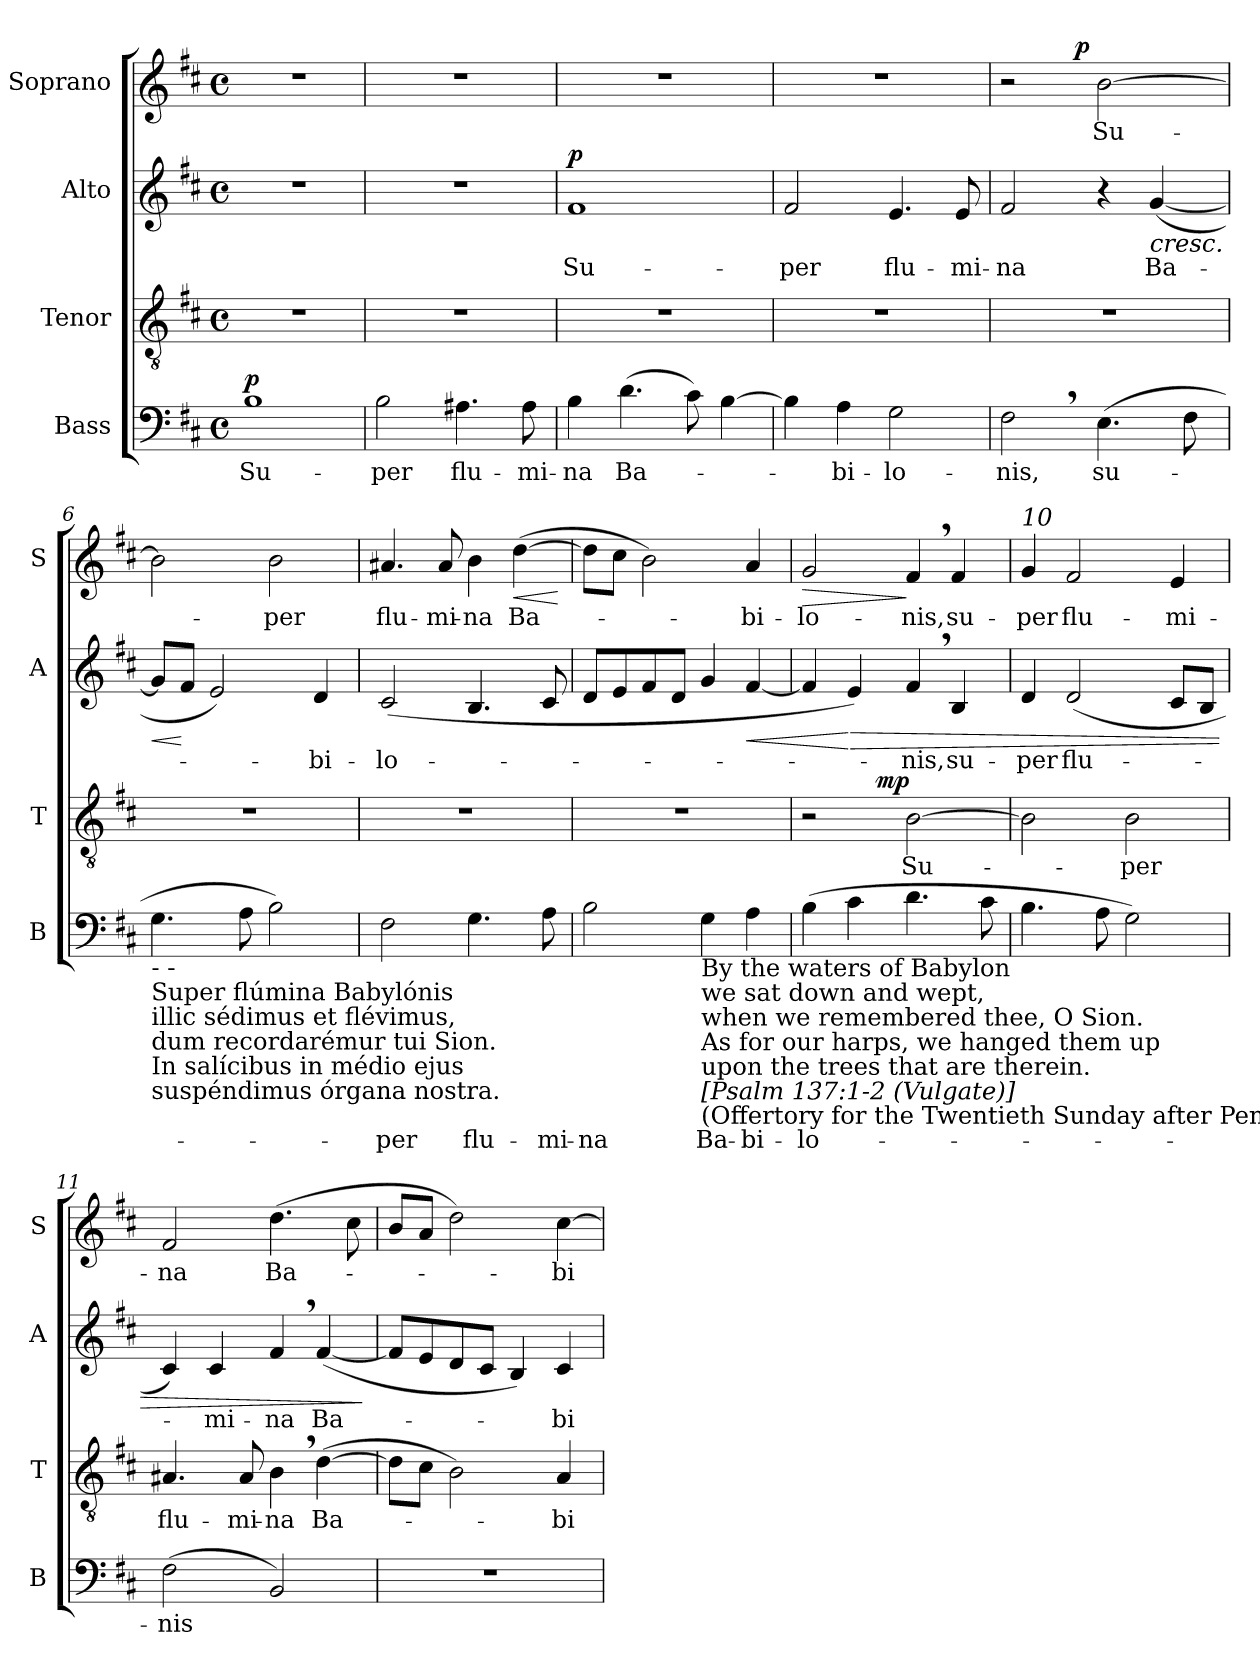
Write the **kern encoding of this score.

**kern	**text	**dynam	**kern	**text	**dynam	**kern	**text	**dynam	**kern	**text	**dynam
*part4	*part4	*part4	*part3	*part3	*part3	*part2	*part2	*part2	*part1	*part1	*part1
*staff4	*staff4	*staff4	*staff3	*staff3	*staff3	*staff2	*staff2	*staff2	*staff1	*staff1	*staff1
*I"Bass	*	*	*I"Tenor	*	*	*I"Alto	*	*	*I"Soprano	*	*
*I'B	*	*	*I'T	*	*	*I'A	*	*	*I'S	*	*
*clefF4	*	*	*clefGv2	*	*	*clefG2	*	*	*clefG2	*	*
*k[f#c#]	*	*	*k[f#c#]	*	*	*k[f#c#]	*	*	*k[f#c#]	*	*
*D:	*	*	*D:	*	*	*D:	*	*	*D:	*	*
*M4/4	*	*	*M4/4	*	*	*M4/4	*	*	*M4/4	*	*
*met(c)	*	*	*met(c)	*	*	*met(c)	*	*	*met(c)	*	*
*MM96	*	*	*MM96	*	*	*MM96	*	*	*MM96	*	*
=1	=1	=1	=1	=1	=1	=1	=1	=1	=1	=1	=1
!	!LO:LY:b	!LO:DY:a	!	!	!	!	!	!	!	!	!
1B	Su-	p	1r	.	.	1r	.	.	1r	.	.
=2	=2	=2	=2	=2	=2	=2	=2	=2	=2	=2	=2
!	!LO:LY:b	!	!	!	!	!	!	!	!	!	!
2B\	-per	.	1r	.	.	1r	.	.	1r	.	.
!	!LO:LY:b	!	!	!	!	!	!	!	!	!	!
4.A#X\	flu-	.	.	.	.	.	.	.	.	.	.
!	!LO:LY:b	!	!	!	!	!	!	!	!	!	!
8A#\	-mi-	.	.	.	.	.	.	.	.	.	.
=3	=3	=3	=3	=3	=3	=3	=3	=3	=3	=3	=3
!	!LO:LY:b	!	!	!	!	!	!LO:LY:b	!LO:DY:a	!	!	!
4B\	-na	.	1r	.	.	1f#	Su-	p	1r	.	.
!	!LO:LY:b	!	!	!	!	!	!	!	!	!	!
(>4.d\	Ba-	.	.	.	.	.	.	.	.	.	.
8c#\)	.	.	.	.	.	.	.	.	.	.	.
[4B\	.	.	.	.	.	.	.	.	.	.	.
=4	=4	=4	=4	=4	=4	=4	=4	=4	=4	=4	=4
!	!	!	!	!	!	!	!LO:LY:b	!	!	!	!
4B\]	.	.	1r	.	.	2f#/	-per	.	1r	.	.
!	!LO:LY:b	!	!	!	!	!	!	!	!	!	!
4A\	-bi-	.	.	.	.	.	.	.	.	.	.
!	!LO:LY:b	!	!	!	!	!	!LO:LY:b	!	!	!	!
2G\	-lo-	.	.	.	.	4.e/	flu-	.	.	.	.
!	!	!	!	!	!	!	!LO:LY:b	!	!	!	!
.	.	.	.	.	.	8e/	-mi-	.	.	.	.
=5	=5	=5	=5	=5	=5	=5	=5	=5	=5	=5	=5
!	!LO:LY:b	!	!	!	!	!	!LO:LY:b	!	!	!	!
*	*	*	*	*	*	*	*	*	*^	*	*
2F#,\	-nis,	.	1r	.	.	2f#/	-na	.	2r	4..ryy	.	.
!	!	!	!	!	!	!	!	!	!	!	!	!LO:DY:a
.	.	.	.	.	.	.	.	.	.	2ryy	.	p
!	!LO:LY:b	!	!	!	!	!	!	!	!	!	!LO:LY:b	!
(>4.E\	su-	.	.	.	.	4r	.	.	[2b\	.	Su-	.
!	!	!	!	!	!	!	!LO:LY:b	!LO:HP:b	!	!	!	!
.	.	.	.	.	.	(<[4g/	Ba-	<	.	.	.	.
8F#\	.	.	.	.	.	.	.	.	.	.	.	.
.	.	.	.	.	.	.	.	.	.	16ryy	.	.
!!LO:LB:g=z
=6	=6	=6	=6	=6	=6	=6	=6	=6	=6	=6	=6	=6
!	!	!	!	!	!	!	!	!	!LO:TX:b:t=-          -	!	!	!
!	!	!	!	!	!	!	!	!	!LO:TX:b:t=-          -	!	!	!
!LO:TX:b:t=-          -	!	!	!	!	!	!	!	!	!	!	!	!
!LO:TX:b:t=Super flúmina Babylónis	!	!	!	!	!	!	!	!	!	!	!	!
!LO:TX:b:t=illic sédimus et flévimus,	!	!	!	!	!	!	!	!	!	!	!	!
!LO:TX:b:t=dum recordarémur tui Sion.	!	!	!	!	!	!	!	!	!	!	!	!
!LO:TX:b:t=In salícibus in médio ejus	!	!	!	!	!	!	!	!	!	!	!	!
!LO:TX:b:t=suspéndimus órgana nostra.	!	!	!	!	!	!	!	!	!	!	!	!
!	!	!	!	!	!	!	!	!LO:HP:b	!	!	!	!
*	*	*	*	*	*	*	*	*	*v	*v	*	*
4.G\	.	.	1r	.	.	8g/L]	.	<	2b\]	.	.
.	.	.	.	.	.	8f#/J	.	[	.	.	.
.	.	.	.	.	.	2e/)	.	.	.	.	.
8A\	.	.	.	.	.	.	.	.	.	.	.
!	!	!	!	!	!	!	!	!	!	!LO:LY:b	!
2B\)	.	.	.	.	.	.	.	.	2b\	-per	.
!	!	!	!	!	!	!	!LO:LY:b	!	!	!	!
.	.	.	.	.	.	4d/	-bi-	.	.	.	.
=7	=7	=7	=7	=7	=7	=7	=7	=7	=7	=7	=7
!	!LO:LY:b	!	!	!	!	!	!LO:LY:b	!	!	!LO:LY:b	!
2F#\	-per	.	1r	.	.	(<2c#/	-lo-	.	4.a#X/	flu-	.
!	!	!	!	!	!	!	!	!	!	!LO:LY:b	!
.	.	.	.	.	.	.	.	.	8a#/	-mi-	.
!	!LO:LY:b	!	!	!	!	!	!	!	!	!LO:LY:b	!
4.G\	flu-	.	.	.	.	4.B/	.	.	4b\	-na	.
!	!	!	!	!	!	!	!	!	!	!LO:LY:b	!LO:HP:b
.	.	.	.	.	.	.	.	.	(>[4dd\	Ba-	<
!	!LO:LY:b	!	!	!	!	!	!	!	!	!	!
8A\	-mi-	.	.	.	.	8c#/	.	.	.	.	.
.	.	.	.	.	.	.	.	.	.	.	[
=8	=8	=8	=8	=8	=8	=8	=8	=8	=8	=8	=8
!	!LO:LY:b	!	!	!	!	!	!	!	!	!	!
2B\	-na	.	1r	.	.	8d/L	.	.	8dd\L]	.	.
.	.	.	.	.	.	8e/	.	.	8cc#\J	.	.
.	.	.	.	.	.	8f#/	.	.	2b\)	.	.
.	.	.	.	.	.	8d/J	.	.	.	.	.
!LO:TX:b:t=By the waters of Babylon	!	!	!	!	!	!	!	!	!	!	!
!LO:TX:b:t=we sat down and wept,	!	!	!	!	!	!	!	!	!	!	!
!LO:TX:b:t=when we remembered thee, O Sion.	!	!	!	!	!	!	!	!	!	!	!
!LO:TX:b:t=As for our harps, we hanged them up	!	!	!	!	!	!	!	!	!	!	!
!LO:TX:b:t=upon the trees that are therein.	!	!	!	!	!	!	!	!	!	!	!
!LO:TX:b:t=[Psalm 137&colon;1-2 (Vulgate)]	!	!	!	!	!	!	!	!	!	!	!
!LO:TX:b:t=(Offertory for the Twentieth Sunday after Pentecost)	!	!	!	!	!	!	!	!	!	!	!
!	!LO:LY:b	!	!	!	!	!	!	!	!	!	!
4G\	Ba-	.	.	.	.	4g/	.	.	.	.	.
!	!LO:LY:b	!	!	!	!	!	!	!LO:HP:b	!	!LO:LY:b	!
4A\	-bi-	.	.	.	.	[4f#/	.	<	4a/	-bi-	.
=9	=9	=9	=9	=9	=9	=9	=9	=9	=9	=9	=9
!	!LO:LY:b	!	!	!	!	!	!	!	!	!LO:LY:b	!LO:HP:b
*	*	*	*^	*	*	*	*	*	*	*	*
(>4B\	-lo-	.	2r	4.ryy	.	.	4f#/]	.	.	2g/	-lo-	>
!	!	!	!	!	!	!	!	!	!LO:HP:n=1:b	!	!	!
4c#\	.	.	.	.	.	.	4e/)	.	[ >	.	.	.
!	!	!	!	!	!	!LO:DY:a	!	!	!	!	!	!
.	.	.	.	2ryy	.	mp	.	.	.	.	.	.
!	!	!	!	!	!LO:LY:b	!	!	!LO:LY:b	!	!	!LO:LY:b	!
4.d\	.	.	[2B\	.	Su-	.	4f#,/	-nis,	[	4f#,/	-nis,	]
!	!	!	!	!	!	!	!	!LO:LY:b	!	!	!LO:LY:b	!
.	.	.	.	.	.	.	4B/	su-	.	4f#/	su-	.
8c#\	.	.	.	8ryy	.	.	.	.	.	.	.	.
=10	=10	=10	=10	=10	=10	=10	=10	=10	=10	=10	=10	=10
!	!	!	!	!	!	!	!	!	!	!LO:TX:a:i:t=10	!	!
!	!	!	!	!	!	!	!	!LO:LY:b	!	!	!LO:LY:b	!
*	*	*	*v	*v	*	*	*	*	*	*	*	*
4.B\	.	.	2B\]	.	.	4d/	-per	.	4g/	-per	.
!	!	!	!	!	!	!	!LO:LY:b	!	!	!LO:LY:b	!
.	.	.	.	.	.	(<2d/	flu-	.	2f#/	flu-	.
8A\	.	.	.	.	.	.	.	.	.	.	.
!	!	!	!	!LO:LY:b	!	!	!	!	!	!	!
2G\)	.	.	2B\	-per	.	.	.	.	.	.	.
!	!	!	!	!	!	!	!	!	!	!LO:LY:b	!
.	.	.	.	.	.	8c#/L	.	.	4e/	-mi-	.
.	.	.	.	.	.	8B/J	.	.	.	.	.
!!LO:PB:g=z
=11	=11	=11	=11	=11	=11	=11	=11	=11	=11	=11	=11
!	!LO:LY:b	!	!	!LO:LY:b	!	!	!	!	!	!LO:LY:b	!
(>2F#\	-nis	.	4.A#X/	flu-	.	4c#/)	.	.	2f#/	-na	.
!	!	!	!	!	!	!	!LO:LY:b	!	!	!	!
.	.	.	.	.	.	4c#/	-mi-	.	.	.	.
!	!	!	!	!LO:LY:b	!	!	!	!	!	!	!
.	.	.	8A#/	-mi-	.	.	.	.	.	.	.
!	!	!	!	!LO:LY:b	!	!	!LO:LY:b	!	!	!LO:LY:b	!
2BB/)	.	.	4B,\	-na	.	4f#,/	-na	.	(>4.dd\	Ba-	.
!	!	!	!	!LO:LY:b	!	!	!LO:LY:b	!	!	!	!
.	.	.	(>[4d\	Ba-	.	(<[4f#/	Ba-	.	.	.	.
.	.	.	.	.	.	.	.	.	8cc#\	.	.
.	.	.	.	.	.	.	.	]	.	.	.
=12	=12	=12	=12	=12	=12	=12	=12	=12	=12	=12	=12
1r	.	.	8d\L]	.	.	8f#/L]	.	.	8b/L	.	.
.	.	.	8c#\J	.	.	8e/	.	.	8a/J	.	.
.	.	.	2B\)	.	.	8d/	.	.	2dd\)	.	.
.	.	.	.	.	.	8c#/J	.	.	.	.	.
.	.	.	.	.	.	4B/)	.	.	.	.	.
!	!	!	!	!LO:LY:b	!	!	!LO:LY:b	!	!	!LO:LY:b	!
.	.	.	4A/	-bi-	.	4c#/	-bi-	.	[4cc#\	-bi-	.
=	=	=	=	=	=	=	=	=	=	=	=
*-	*-	*-	*-	*-	*-	*-	*-	*-	*-	*-	*-
